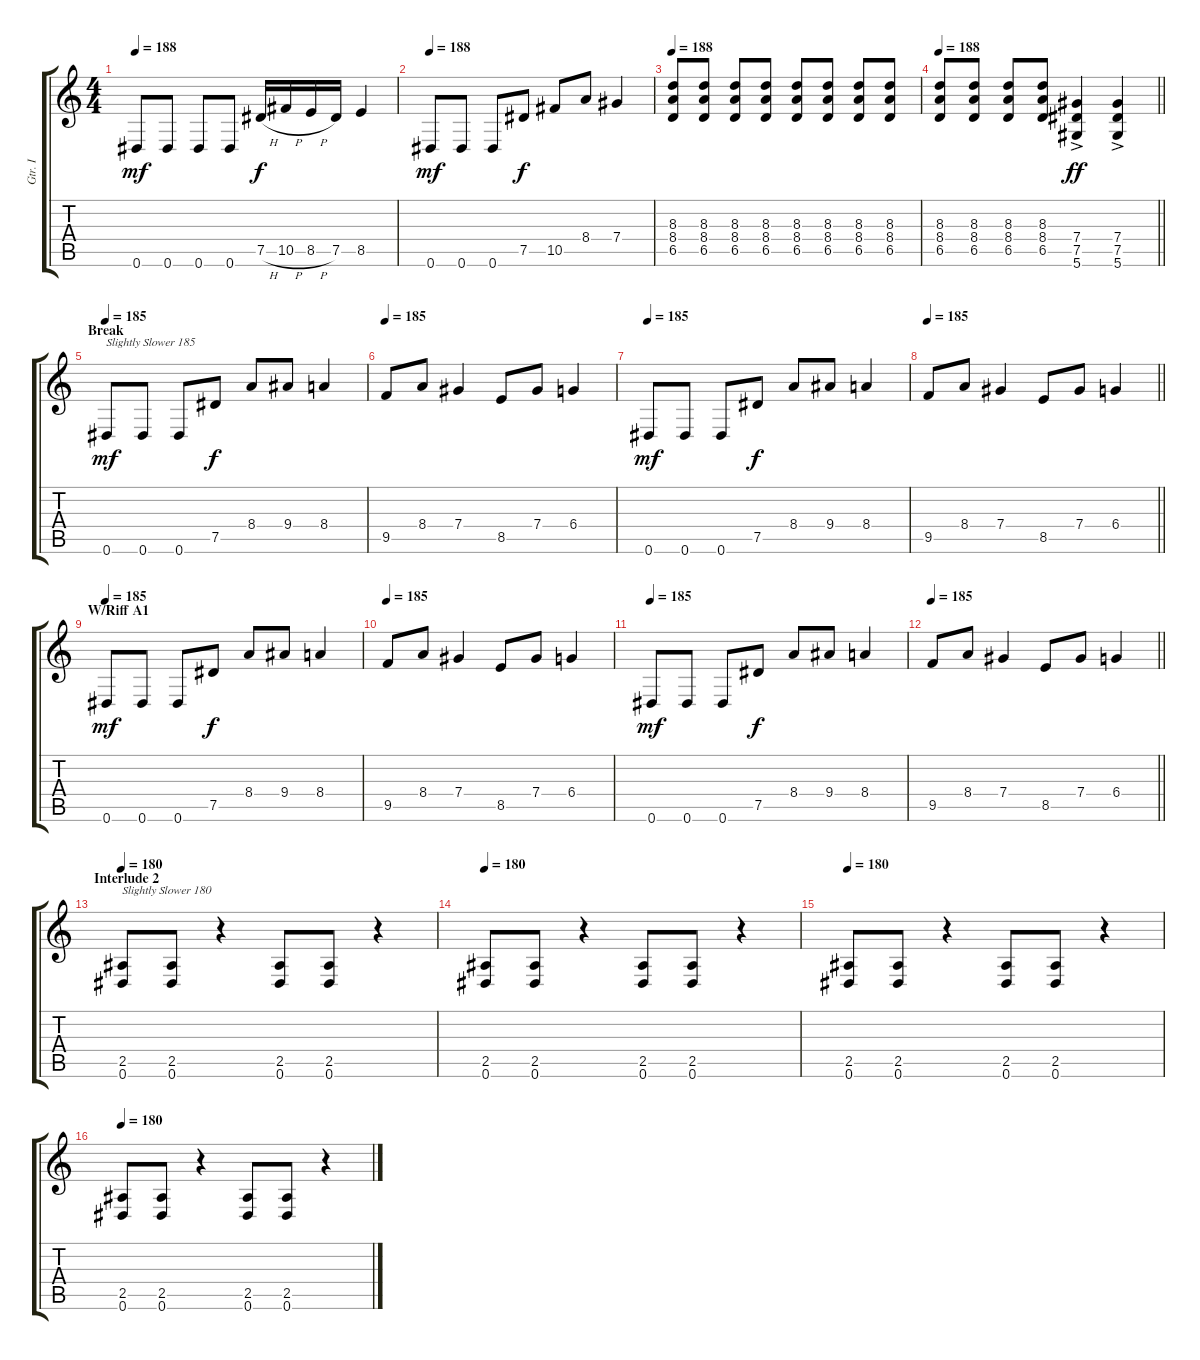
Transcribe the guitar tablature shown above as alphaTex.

\track ("Gtr. I" "Gtr. I") {instrument overdrivenguitar}
\staff {score tabs}
\tuning (Eb4 Bb3 Gb3 Db3 Ab2 Eb2) {hide}
\ts (4 4)
\tempo 188
\clef g2
\ks c
0.6.8{dy mf} 0.6.8 0.6.8 0.6.8 7.5{h}.16{dy f} 10.5{h}.16 8.5{h}.16 7.5.16 8.5.4 |
\tempo 188
0.6.8{dy mf} 0.6.8 0.6.8 7.5.8{dy f} 10.5.8 8.4.8 7.4.4 |
\tempo 188
(8.3 8.4 6.5).8 (8.3 8.4 6.5).8 (8.3 8.4 6.5).8 (8.3 8.4 6.5).8 (8.3 8.4 6.5).8 (8.3 8.4 6.5).8 (8.3 8.4 6.5).8 (8.3 8.4 6.5).8 |
\tempo 188
\barLineRight lightlight
(8.3 8.4 6.5).8 (8.3 8.4 6.5).8 (8.3 8.4 6.5).8 (8.3 8.4 6.5).8 (7.4 7.5 5.6{ac}).4{dy ff} (7.4 7.5 5.6{ac}).4 |
\section ("" "Break")
\tempo 185
0.6.8{txt "Slightly Slower 185" dy mf} 0.6.8 0.6.8 7.5.8{dy f} 8.4.8 9.4.8 8.4.4 |
\tempo 185
9.5.8 8.4.8 7.4.4 8.5.8 7.4.8 6.4.4 |
\tempo 185
0.6.8{dy mf} 0.6.8 0.6.8 7.5.8{dy f} 8.4.8 9.4.8 8.4.4 |
\tempo 185
\barLineRight lightlight
9.5.8 8.4.8 7.4.4 8.5.8 7.4.8 6.4.4 |
\section ("" "W/Riff A1")
\tempo 185
0.6.8{dy mf} 0.6.8 0.6.8 7.5.8{dy f} 8.4.8 9.4.8 8.4.4 |
\tempo 185
9.5.8 8.4.8 7.4.4 8.5.8 7.4.8 6.4.4 |
\tempo 185
0.6.8{dy mf} 0.6.8 0.6.8 7.5.8{dy f} 8.4.8 9.4.8 8.4.4 |
\tempo 185
\barLineRight lightlight
9.5.8 8.4.8 7.4.4 8.5.8 7.4.8 6.4.4 |
\section ("" "Interlude 2")
\tempo 180
(2.5 0.6).8{txt "Slightly Slower 180"} (2.5 0.6).8 r.4 (2.5 0.6).8 (2.5 0.6).8 r.4 |
\tempo 180
(2.5 0.6).8 (2.5 0.6).8 r.4 (2.5 0.6).8 (2.5 0.6).8 r.4 |
\tempo 180
(2.5 0.6).8 (2.5 0.6).8 r.4 (2.5 0.6).8 (2.5 0.6).8 r.4 |
\tempo 180
(2.5 0.6).8 (2.5 0.6).8 r.4 (2.5 0.6).8 (2.5 0.6).8 r.4
